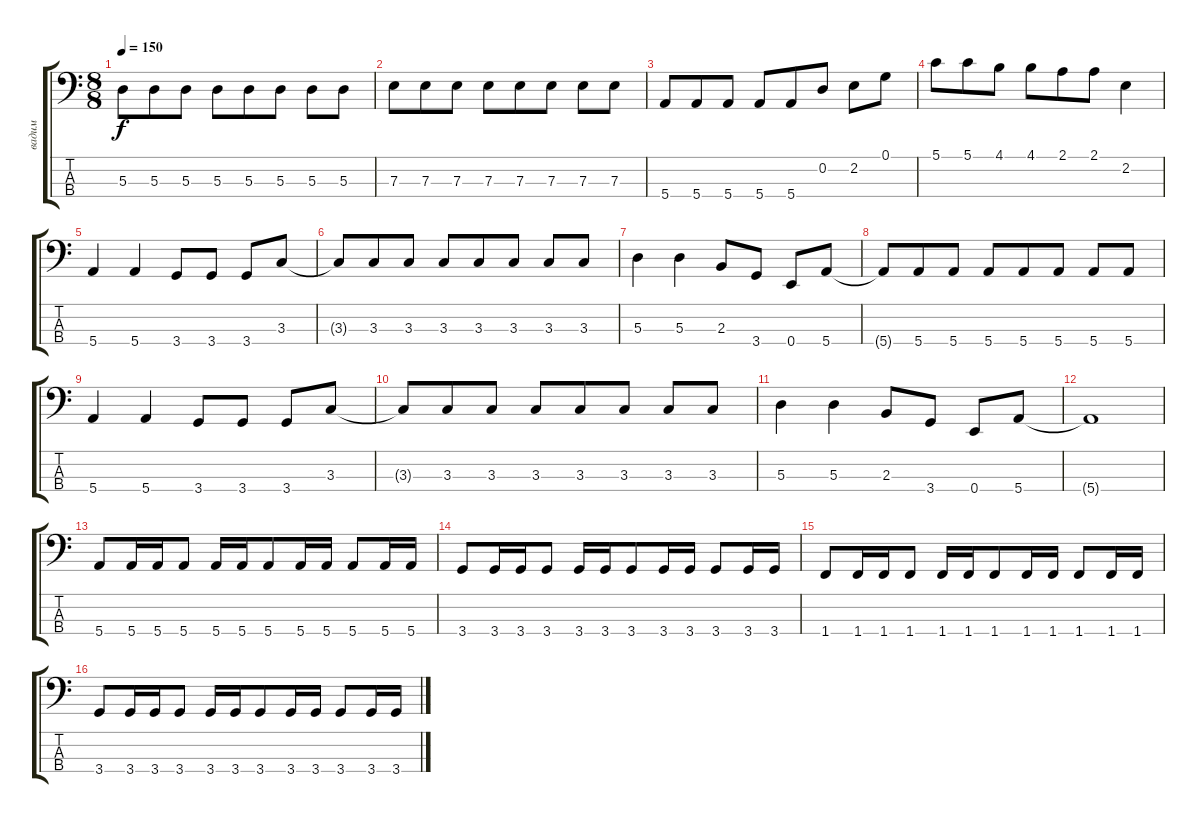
\track ("вадим" "вадим") {instrument electricbasspick}
\staff {score tabs}
\tuning (G2 D2 A1 E1) {hide}
\ts (8 8)
\tempo 150
\clef f4
\ks c
5.3.8{dy f} 5.3.8 5.3.8 5.3.8 5.3.8 5.3.8 5.3.8 5.3.8 |
7.3.8 7.3.8 7.3.8 7.3.8 7.3.8 7.3.8 7.3.8 7.3.8 |
5.4.8 5.4.8 5.4.8 5.4.8 5.4.8 0.2.8 2.2.8 0.1.8 |
5.1.8 5.1.8 4.1.8 4.1.8 2.1.8 2.1.8 2.2.4 |
5.4.4 5.4.4 3.4.8 3.4.8 3.4.8 3.3.8 |
3.3{t}.8 3.3.8 3.3.8 3.3.8 3.3.8 3.3.8 3.3.8 3.3.8 |
5.3.4 5.3.4 2.3.8 3.4.8 0.4.8 5.4.8 |
5.4{t}.8 5.4.8 5.4.8 5.4.8 5.4.8 5.4.8 5.4.8 5.4.8 |
5.4.4 5.4.4 3.4.8 3.4.8 3.4.8 3.3.8 |
3.3{t}.8 3.3.8 3.3.8 3.3.8 3.3.8 3.3.8 3.3.8 3.3.8 |
5.3.4 5.3.4 2.3.8 3.4.8 0.4.8 5.4.8 |
5.4{t}.1 |
5.4.8 5.4.16 5.4.16 5.4.8 5.4.16 5.4.16 5.4.8 5.4.16 5.4.16 5.4.8 5.4.16 5.4.16 |
3.4.8 3.4.16 3.4.16 3.4.8 3.4.16 3.4.16 3.4.8 3.4.16 3.4.16 3.4.8 3.4.16 3.4.16 |
1.4.8 1.4.16 1.4.16 1.4.8 1.4.16 1.4.16 1.4.8 1.4.16 1.4.16 1.4.8 1.4.16 1.4.16 |
3.4.8 3.4.16 3.4.16 3.4.8 3.4.16 3.4.16 3.4.8 3.4.16 3.4.16 3.4.8 3.4.16 3.4.16
